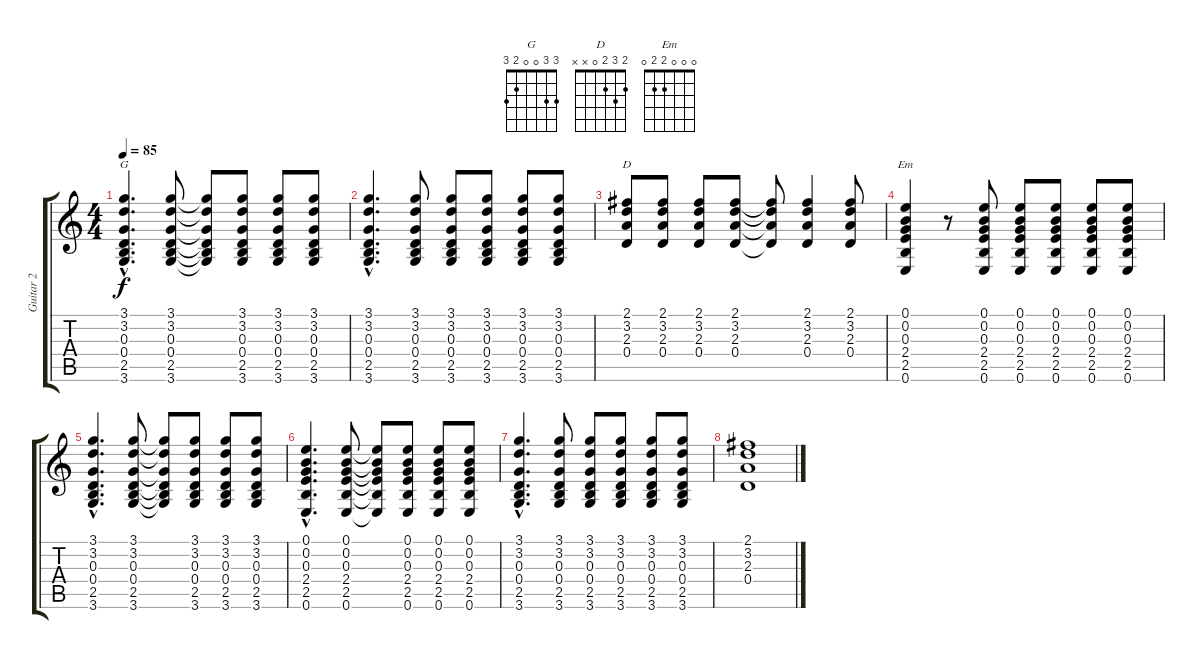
\track ("Guitar 2" "Guitar 2") {instrument acousticguitarsteel}
\staff {score tabs}
\tuning (E4 B3 G3 D3 A2 E2) {hide}
\chord ("G" 3 3 0 0 2 3)
\chord ("D" 2 3 2 0 x x)
\chord ("Em" 0 0 0 2 2 0)
\ts (4 4)
\tempo 85
\clef g2
\ks c
(3.1{hac} 3.2{hac} 0.3{hac} 0.4{hac} 2.5{hac} 3.6{hac}).4{d ch "G" dy f} (3.1 3.2 0.3 0.4 2.5 3.6).8 (3.1{t} 3.2{t} 0.3{t} 0.4{t} 2.5{t} 3.6{t}).8 (3.1 3.2 0.3 0.4 2.5 3.6).8 (3.1 3.2 0.3 0.4 2.5 3.6).8 (3.1 3.2 0.3 0.4 2.5 3.6).8 |
(3.1{hac} 3.2{hac} 0.3{hac} 0.4{hac} 2.5{hac} 3.6{hac}).4{d} (3.1 3.2 0.3 0.4 2.5 3.6).8 (3.1 3.2 0.3 0.4 2.5 3.6).8 (3.1 3.2 0.3 0.4 2.5 3.6).8 (3.1 3.2 0.3 0.4 2.5 3.6).8 (3.1 3.2 0.3 0.4 2.5 3.6).8 |
(2.1 3.2 2.3 0.4).8{ch "D"} (2.1 3.2 2.3 0.4).8 (2.1 3.2 2.3 0.4).8 (2.1 3.2 2.3 0.4).8 (2.1{t} 3.2{t} 2.3{t} 0.4{t}).8 (2.1 3.2 2.3 0.4).4 (2.1 3.2 2.3 0.4).8 |
(0.1 0.2 0.3 2.4 2.5 0.6).4{ch "Em"} r.8 (0.1 0.2 0.3 2.4 2.5 0.6).8 (0.1 0.2 0.3 2.4 2.5 0.6).8 (0.1 0.2 0.3 2.4 2.5 0.6).8 (0.1 0.2 0.3 2.4 2.5 0.6).8 (0.1 0.2 0.3 2.4 2.5 0.6).8 |
(3.1{hac} 3.2{hac} 0.3{hac} 0.4{hac} 2.5{hac} 3.6{hac}).4{d} (3.1 3.2 0.3 0.4 2.5 3.6).8 (3.1{t} 3.2{t} 0.3{t} 0.4{t} 2.5{t} 3.6{t}).8 (3.1 3.2 0.3 0.4 2.5 3.6).8 (3.1 3.2 0.3 0.4 2.5 3.6).8 (3.1 3.2 0.3 0.4 2.5 3.6).8 |
(0.1{hac} 0.2{hac} 0.3{hac} 2.4{hac} 2.5{hac} 0.6{hac}).4{d volume 6} (0.1 0.2 0.3 2.4 2.5 0.6).8 (0.1{t} 0.2{t} 0.3{t} 2.4{t} 2.5{t} 0.6{t}).8 (0.1 0.2 0.3 2.4 2.5 0.6).8 (0.1 0.2 0.3 2.4 2.5 0.6).8 (0.1 0.2 0.3 2.4 2.5 0.6).8 |
(3.1{hac} 3.2{hac} 0.3{hac} 0.4{hac} 2.5{hac} 3.6{hac}).4{d} (3.1 3.2 0.3 0.4 2.5 3.6).8 (3.1 3.2 0.3 0.4 2.5 3.6).8 (3.1 3.2 0.3 0.4 2.5 3.6).8 (3.1 3.2 0.3 0.4 2.5 3.6).8 (3.1 3.2 0.3 0.4 2.5 3.6).8 |
(2.1 3.2 2.3 0.4).1{volume 0}
